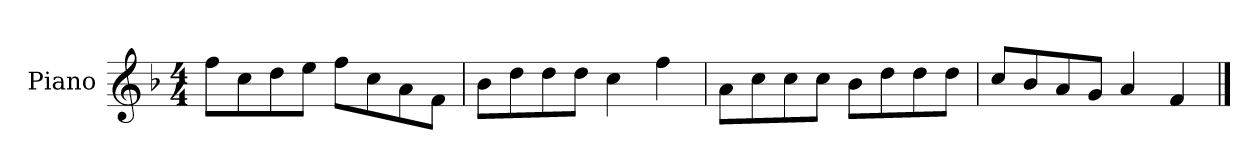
**kern
*part1
*staff1
*I"Piano
*I'P-no
*clefG2
*k[b-]
*M4/4
*MM90
=1
8ff\L
8cc\
8dd\
8ee\J
8ff\L
8cc\
8a\
8f\J
=2
8b-\L
8dd\
8dd\
8dd\J
4cc\
4ff\
=3
8a\L
8cc\
8cc\
8cc\J
8b-\L
8dd\
8dd\
8dd\J
=4
8cc/L
8b-/
8a/
8g/J
4a/
4f/
==
*-
